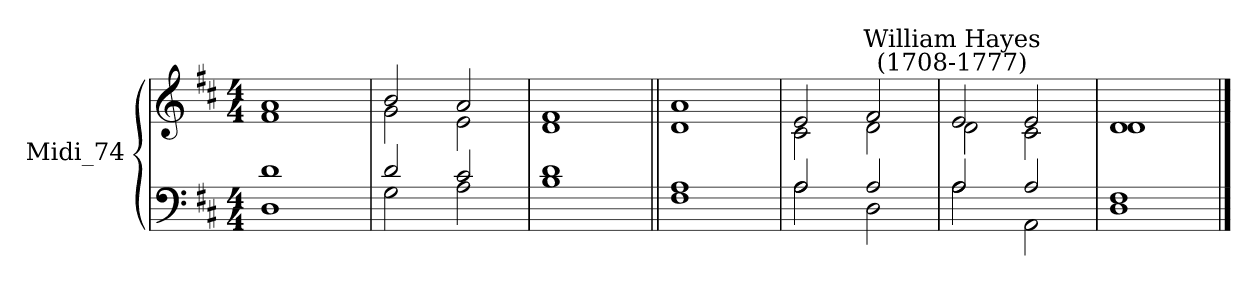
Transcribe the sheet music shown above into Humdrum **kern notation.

**kern	**kern
*part2	*part1
*staff2	*staff1
*I"Midi_74	*I"Midi_74
*clefF4	*clefG2
*k[f#c#]	*k[f#c#]
*D:	*D:
*M4/4	*M4/4
=1	=1
*^	*^
1d/	1D\	1a/	1f#\
=2	=2	=2	=2
2d/	2G\	2b/	2g\
2c#/	2A\	2a/	2e\
=3	=3	=3	=3
1d/	1B\	1f#/	1d\
=4||	=4||	=4||	=4||
1A/	1F#\	1a/	1d\
=5	=5	=5	=5
2A/	2A\	2e/	2c#\
2A/	2D\	2f#/	2d\
=6	=6	=6	=6
!	!	!LO:TX:a:cj:t=William Hayes\n(1708-1777)	!
2A/	2A\	2e/	2d\
2A/	2AA\	2e/	2c#\
=7	=7	=7	=7
1F#/	1D\	1d/	1d\
*v	*v	*	*
*	*v	*v
==	==
*-	*-
